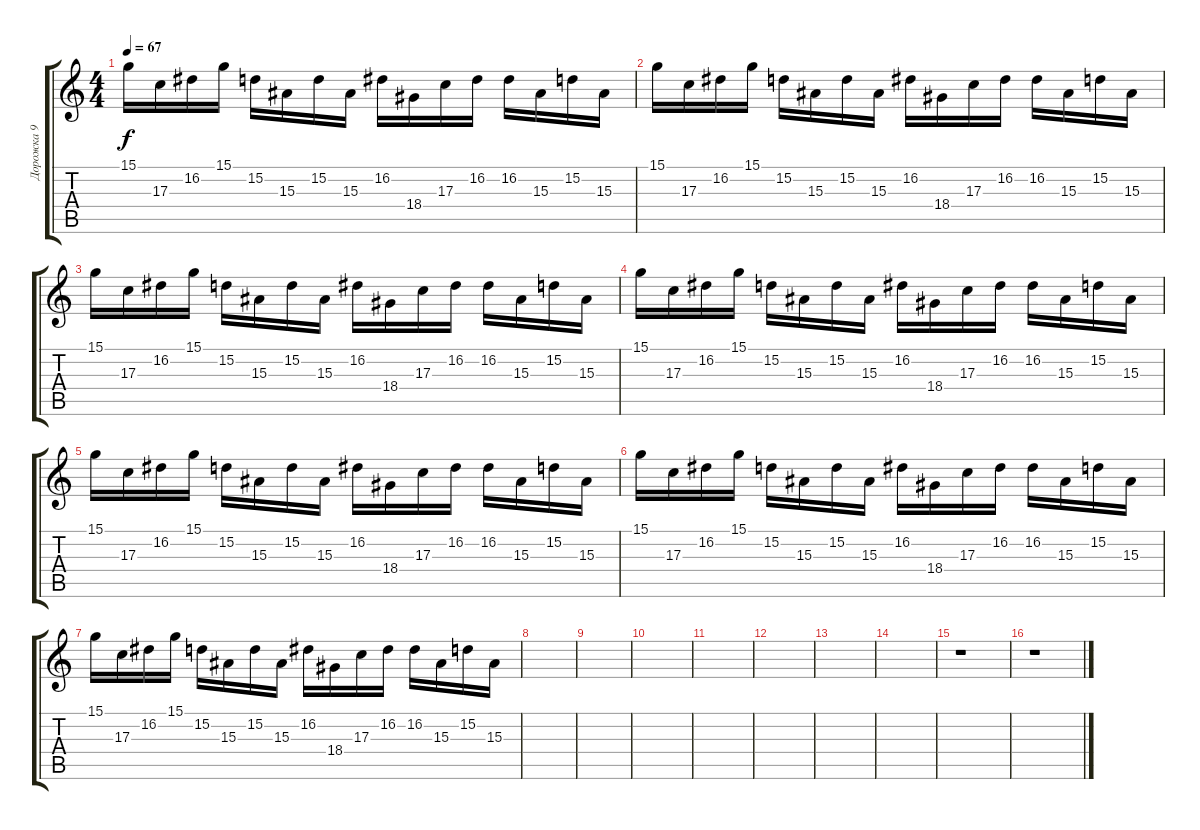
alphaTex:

\track ("Дорожка 9" "Дорожка 9") {instrument lead1square}
\staff {score tabs}
\tuning (E4 B3 G3 D3 A2 E2) {hide}
\ts (4 4)
\tempo 67
\clef g2
\ks c
15.1.16{dy f} 17.3.16 16.2.16 15.1.16 15.2.16 15.3.16 15.2.16 15.3.16 16.2.16 18.4.16 17.3.16 16.2.16 16.2.16 15.3.16 15.2.16 15.3.16 |
15.1.16 17.3.16 16.2.16 15.1.16 15.2.16 15.3.16 15.2.16 15.3.16 16.2.16 18.4.16 17.3.16 16.2.16 16.2.16 15.3.16 15.2.16 15.3.16 |
15.1.16 17.3.16 16.2.16 15.1.16 15.2.16 15.3.16 15.2.16 15.3.16 16.2.16 18.4.16 17.3.16 16.2.16 16.2.16 15.3.16 15.2.16 15.3.16 |
15.1.16 17.3.16 16.2.16 15.1.16 15.2.16 15.3.16 15.2.16 15.3.16 16.2.16 18.4.16 17.3.16 16.2.16 16.2.16 15.3.16 15.2.16 15.3.16 |
15.1.16 17.3.16 16.2.16 15.1.16 15.2.16 15.3.16 15.2.16 15.3.16 16.2.16 18.4.16 17.3.16 16.2.16 16.2.16 15.3.16 15.2.16 15.3.16 |
15.1.16 17.3.16 16.2.16 15.1.16 15.2.16 15.3.16 15.2.16 15.3.16 16.2.16 18.4.16 17.3.16 16.2.16 16.2.16 15.3.16 15.2.16 15.3.16 |
15.1.16 17.3.16 16.2.16 15.1.16 15.2.16 15.3.16 15.2.16 15.3.16 16.2.16 18.4.16 17.3.16 16.2.16 16.2.16 15.3.16 15.2.16 15.3.16 |
|
|
|
|
|
|
|
r.1 |
r.1
